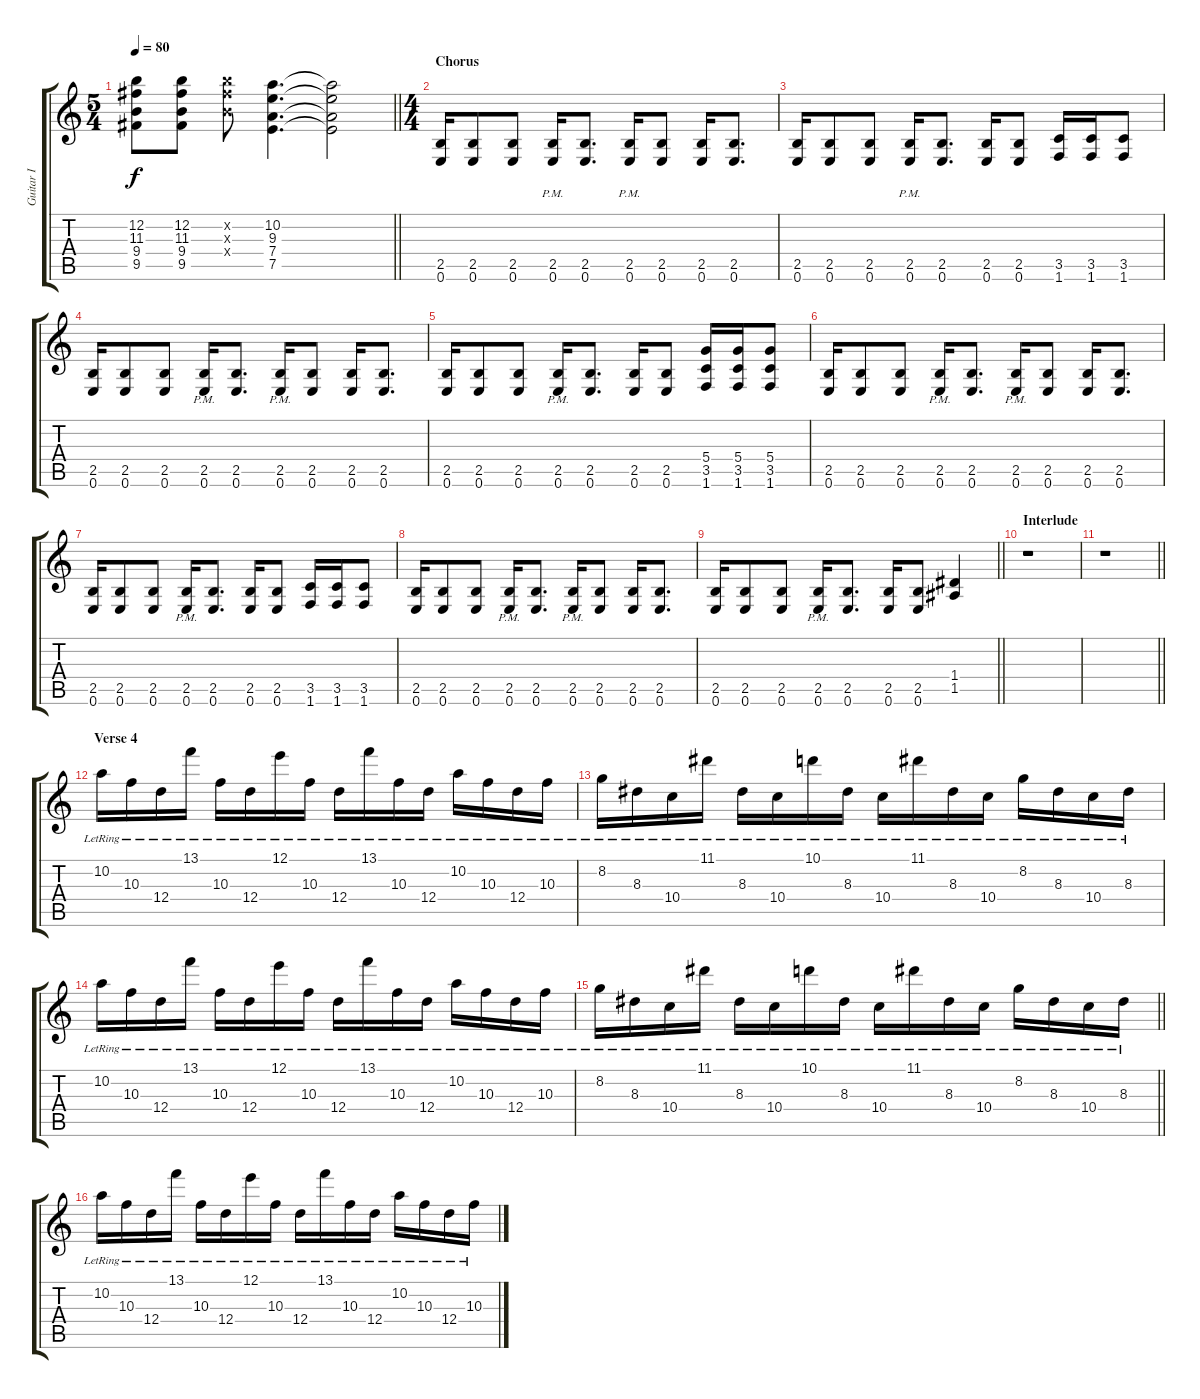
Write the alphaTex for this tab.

\track ("Guitar I" "Guitar I") {instrument distortionguitar}
\staff {score tabs}
\tuning (E4 B3 G3 D3 A2 E2) {hide}
\ts (5 4)
\tempo 80
\clef g2
\barLineRight lightlight
\ks c
(12.2 11.3 9.4 9.5).8{dy f} (12.2 11.3 9.4 9.5).8 (12.2{x} 11.3{x} 9.4{x}).8 (10.2 9.3 7.4 7.5).4{d} (10.2{t} 9.3{t} 7.4{t} 7.5{t}).2 |
\ts (4 4)
\section ("" "Chorus")
(2.5 0.6).16 (2.5 0.6).8 (2.5 0.6).8 (2.5{pm} 0.6{pm}).16 (2.5 0.6).8{d} (2.5{pm} 0.6{pm}).16 (2.5 0.6).8 (2.5 0.6).16 (2.5 0.6).8{d} |
(2.5 0.6).16 (2.5 0.6).8 (2.5 0.6).8 (2.5{pm} 0.6{pm}).16 (2.5 0.6).8{d} (2.5 0.6).16 (2.5 0.6).8 (3.5 1.6).16 (3.5 1.6).16 (3.5 1.6).8 |
(2.5 0.6).16 (2.5 0.6).8 (2.5 0.6).8 (2.5{pm} 0.6{pm}).16 (2.5 0.6).8{d} (2.5{pm} 0.6{pm}).16 (2.5 0.6).8 (2.5 0.6).16 (2.5 0.6).8{d} |
(2.5 0.6).16 (2.5 0.6).8 (2.5 0.6).8 (2.5{pm} 0.6{pm}).16 (2.5 0.6).8{d} (2.5 0.6).16 (2.5 0.6).8 (5.4 3.5 1.6).16 (5.4 3.5 1.6).16 (5.4 3.5 1.6).8 |
(2.5 0.6).16 (2.5 0.6).8 (2.5 0.6).8 (2.5{pm} 0.6{pm}).16 (2.5 0.6).8{d} (2.5{pm} 0.6{pm}).16 (2.5 0.6).8 (2.5 0.6).16 (2.5 0.6).8{d} |
(2.5 0.6).16 (2.5 0.6).8 (2.5 0.6).8 (2.5{pm} 0.6{pm}).16 (2.5 0.6).8{d} (2.5 0.6).16 (2.5 0.6).8 (3.5 1.6).16 (3.5 1.6).16 (3.5 1.6).8 |
(2.5 0.6).16 (2.5 0.6).8 (2.5 0.6).8 (2.5{pm} 0.6{pm}).16 (2.5 0.6).8{d} (2.5{pm} 0.6{pm}).16 (2.5 0.6).8 (2.5 0.6).16 (2.5 0.6).8{d} |
\barLineRight lightlight
(2.5 0.6).16 (2.5 0.6).8 (2.5 0.6).8 (2.5{pm} 0.6{pm}).16 (2.5 0.6).8{d} (2.5 0.6).16 (2.5 0.6).8 (1.4 1.5).4 |
\section ("" "Interlude")
r.1 |
\barLineRight lightlight
r.1 |
\section ("" "Verse 4")
10.2{lr}.16 10.3{lr}.16 12.4{lr}.16 13.1{lr}.16 10.3{lr}.16 12.4{lr}.16 12.1{lr}.16 10.3{lr}.16 12.4{lr}.16 13.1{lr}.16 10.3{lr}.16 12.4{lr}.16 10.2{lr}.16 10.3{lr}.16 12.4{lr}.16 10.3{lr}.16 |
8.2{lr}.16 8.3{lr}.16 10.4{lr}.16 11.1{lr}.16 8.3{lr}.16 10.4{lr}.16 10.1{lr}.16 8.3{lr}.16 10.4{lr}.16 11.1{lr}.16 8.3{lr}.16 10.4{lr}.16 8.2{lr}.16 8.3{lr}.16 10.4{lr}.16 8.3{lr}.16 |
10.2{lr}.16 10.3{lr}.16 12.4{lr}.16 13.1{lr}.16 10.3{lr}.16 12.4{lr}.16 12.1{lr}.16 10.3{lr}.16 12.4{lr}.16 13.1{lr}.16 10.3{lr}.16 12.4{lr}.16 10.2{lr}.16 10.3{lr}.16 12.4{lr}.16 10.3{lr}.16 |
\barLineRight lightlight
8.2{lr}.16 8.3{lr}.16 10.4{lr}.16 11.1{lr}.16 8.3{lr}.16 10.4{lr}.16 10.1{lr}.16 8.3{lr}.16 10.4{lr}.16 11.1{lr}.16 8.3{lr}.16 10.4{lr}.16 8.2{lr}.16 8.3{lr}.16 10.4{lr}.16 8.3{lr}.16 |
\section ("" "")
10.2{lr}.16 10.3{lr}.16 12.4{lr}.16 13.1{lr}.16 10.3{lr}.16 12.4{lr}.16 12.1{lr}.16 10.3{lr}.16 12.4{lr}.16 13.1{lr}.16 10.3{lr}.16 12.4{lr}.16 10.2{lr}.16 10.3{lr}.16 12.4{lr}.16 10.3{lr}.16
